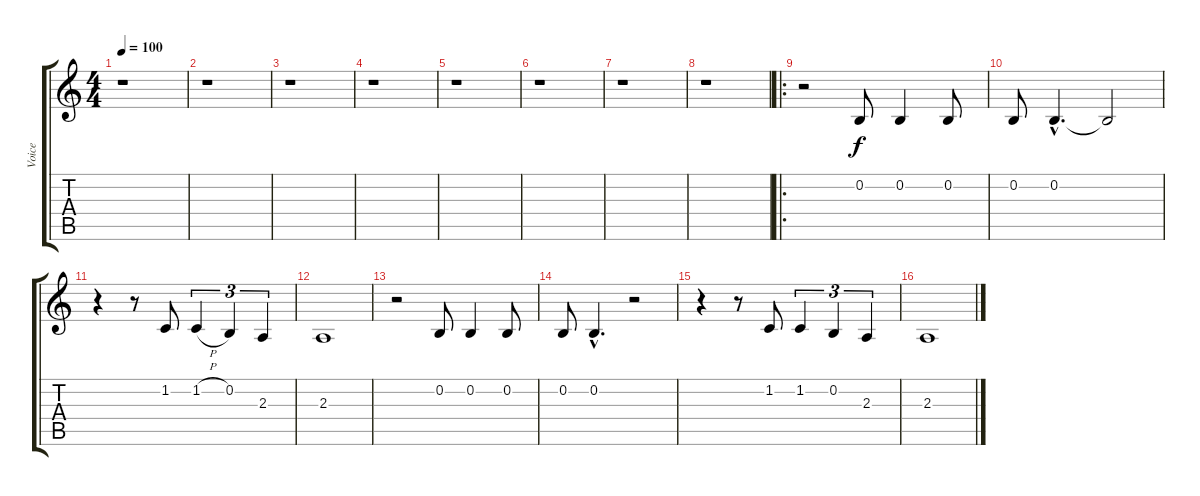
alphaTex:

\track ("Voice" "Voice") {instrument cello}
\staff {score tabs}
\tuning (E4 B3 G3 D3 A2 E2) {hide}
\ts (4 4)
\tempo 100
\clef g2
\ks c
r.1{dy f instrument cello} |
r.1 |
r.1 |
r.1 |
r.1 |
r.1 |
r.1 |
r.1 |
\ro
r.2 0.2.8 0.2.4 0.2.8 |
0.2.8 0.2{hac}.4{d} 0.2{t}.2 |
r.4 r.8 1.2.8 1.2{h}.4{tu (3 2)} 0.2.4{tu (3 2)} 2.3.4{tu (3 2)} |
2.3.1 |
r.2 0.2.8 0.2.4 0.2.8 |
0.2.8 0.2{hac}.4{d} r.2 |
r.4 r.8 1.2.8 1.2.4{tu (3 2)} 0.2.4{tu (3 2)} 2.3.4{tu (3 2)} |
2.3.1
